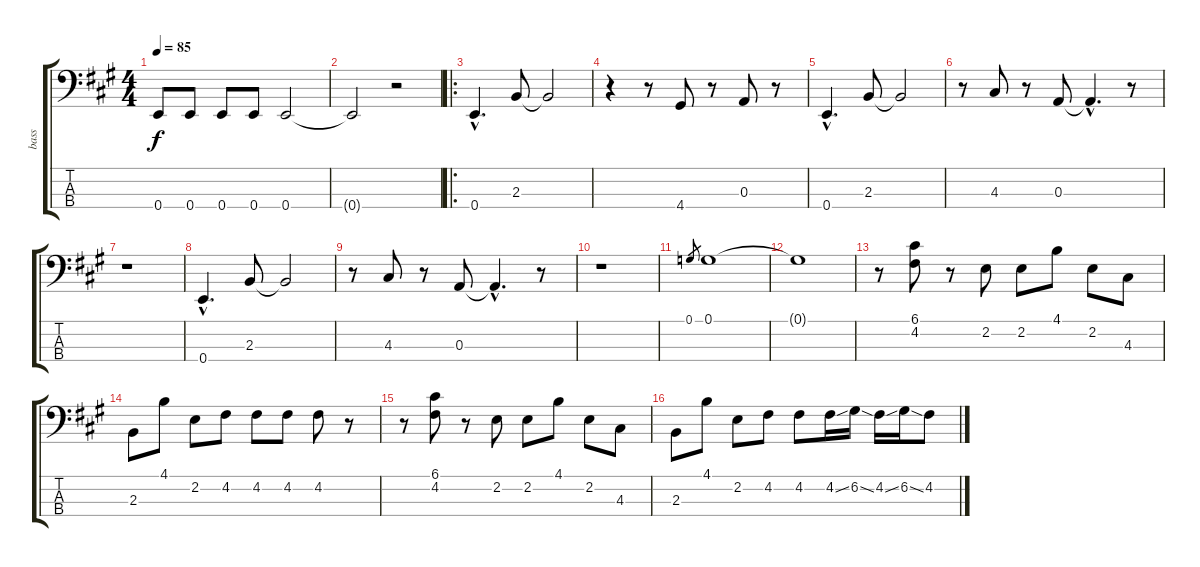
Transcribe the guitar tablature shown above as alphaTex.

\track ("bass" "bass") {instrument electricbassfinger}
\staff {score tabs}
\tuning (G2 D2 A1 E1) {hide}
\ts (4 4)
\tempo 85
\clef f4
\ks a
0.4.8{dy f} 0.4.8 0.4.8 0.4.8 0.4.2 |
0.4{t}.2 r.2 |
\ro
0.4{hac}.4{d} 2.3.8 2.3{t}.2 |
r.4 r.8 4.4.8 r.8 0.3.8 r.8 |
0.4{hac}.4{d} 2.3.8 2.3{t}.2 |
r.8 4.3.8 r.8 0.3.8 0.3{hac t}.4{d} r.8 |
r.1 |
0.4{hac}.4{d} 2.3.8 2.3{t}.2 |
r.8 4.3.8 r.8 0.3.8 0.3{hac t}.4{d} r.8 |
r.1 |
0.1.8{gr} 0.1.1 |
0.1{t}.1 |
r.8 (6.1 4.2).8 r.8 2.2.8 2.2.8 4.1.8 2.2.8 4.3.8 |
2.3.8 4.1.8 2.2.8 4.2.8 4.2.8 4.2.8 4.2.8 r.8 |
r.8 (6.1 4.2).8 r.8 2.2.8 2.2.8 4.1.8 2.2.8 4.3.8 |
2.3.8 4.1.8 2.2.8 4.2.8 4.2.8 4.2{ss}.16 6.2{ss}.16 4.2{ss}.16 6.2{ss}.16 4.2.8
